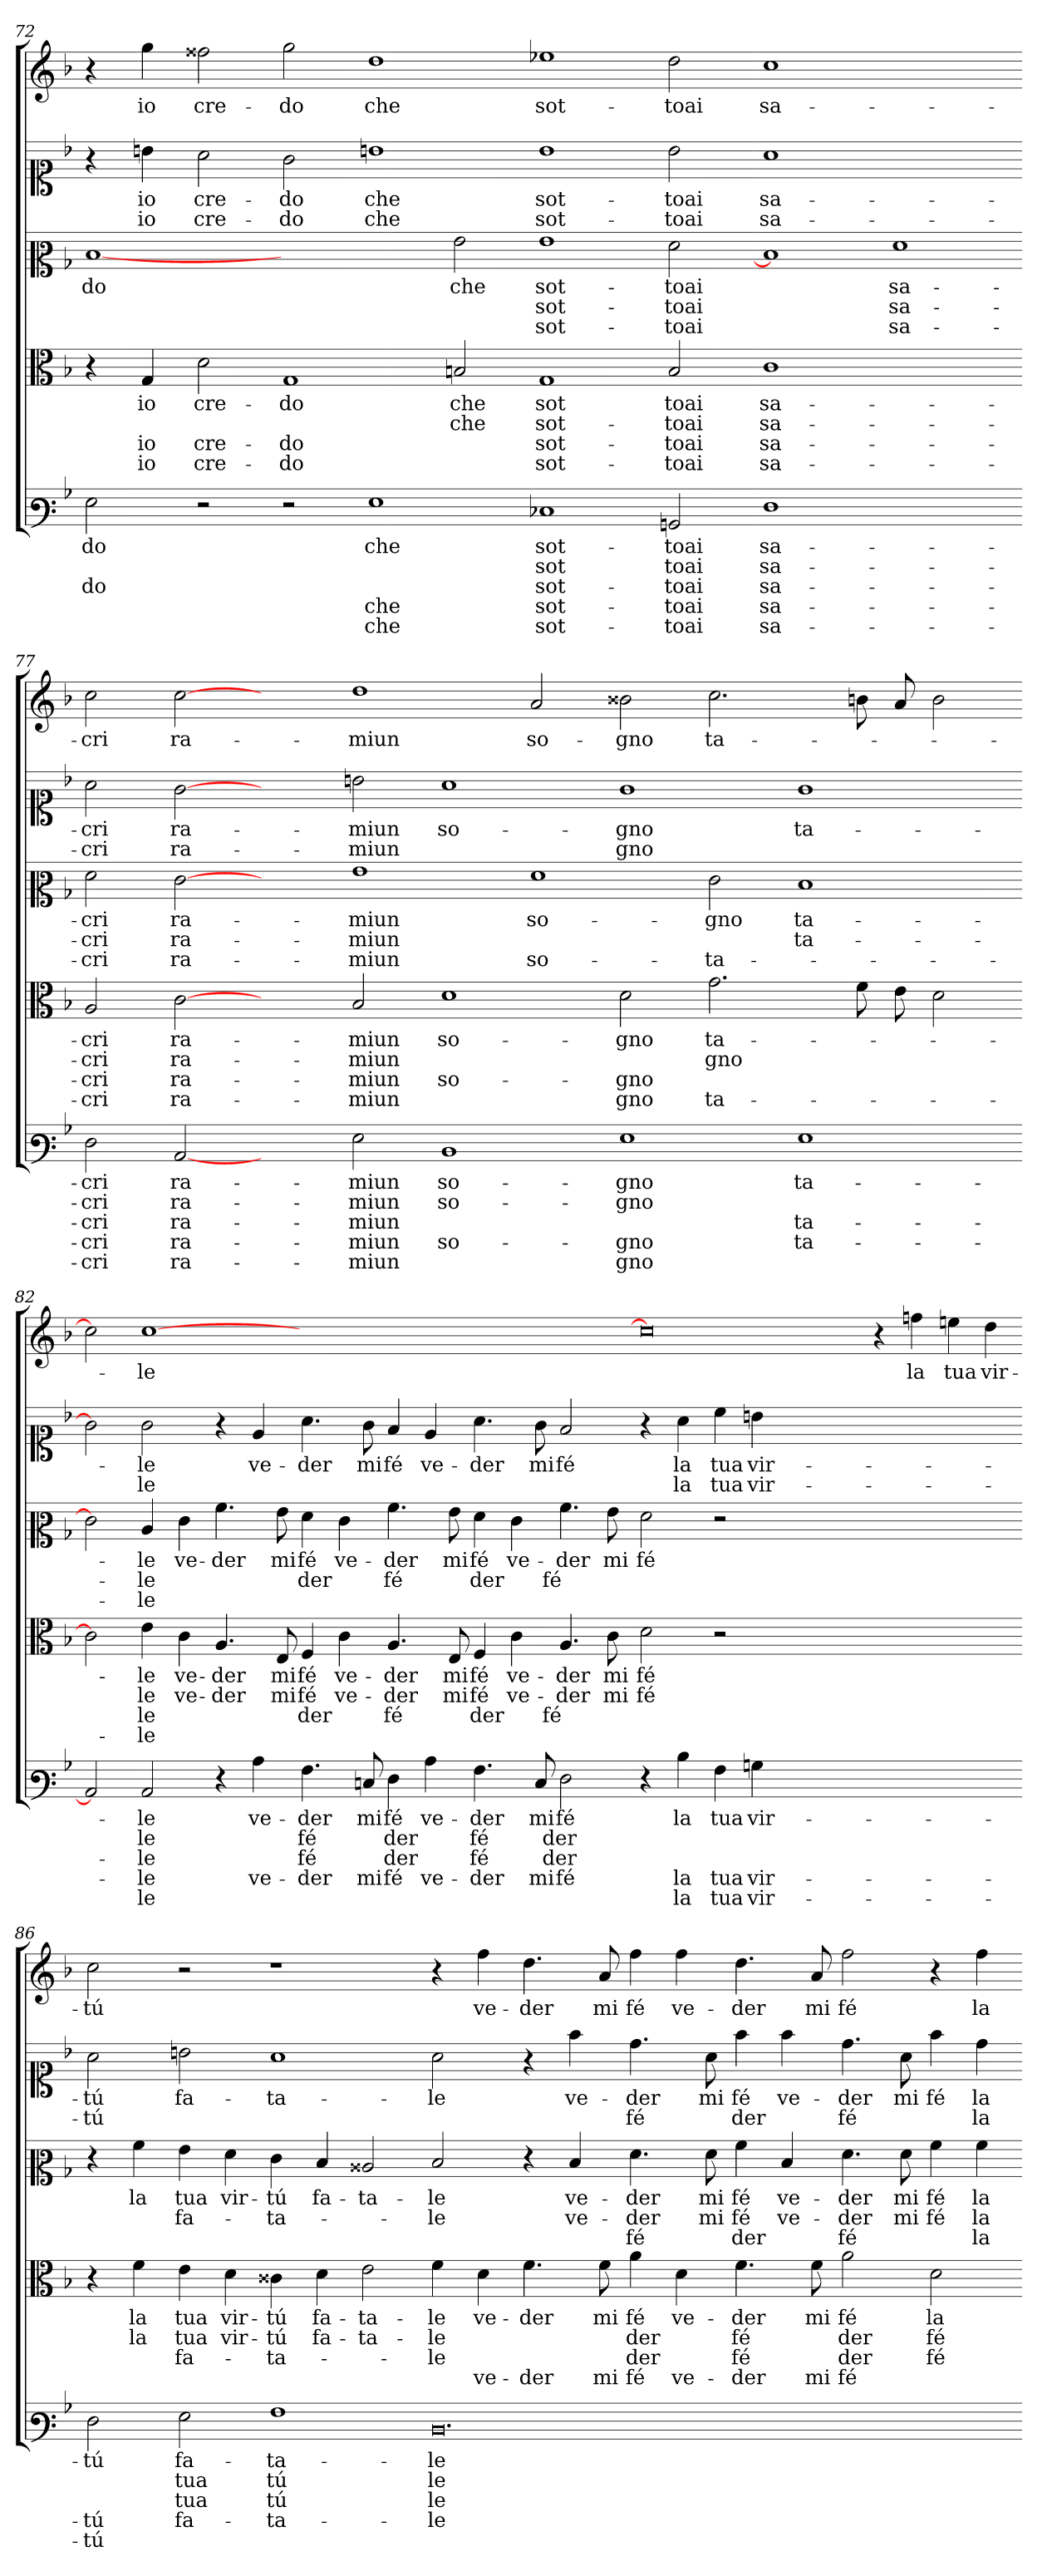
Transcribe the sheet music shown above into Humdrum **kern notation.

**kern	**text	**text	**text	**text	**text	**kern	**text	**text	**text	**text	**kern	**text	**text	**text	**kern	**text	**text	**kern	**text
*part5	*part5	*part5	*part5	*part5	*part5	*part4	*part4	*part4	*part4	*part4	*part3	*part3	*part3	*part3	*part2	*part2	*part2	*part1	*part1
*staff5	*staff5	*staff5	*staff5	*staff5	*staff5	*staff4	*staff4	*staff4	*staff4	*staff4	*staff3	*staff3	*staff3	*staff3	*staff2	*staff2	*staff2	*staff1	*staff1
*clefF3	*	*	*	*	*	*clefC3	*	*	*	*	*clefC2	*	*	*	*clefC1	*	*	*clefG2	*
*k[b-]	*	*	*	*	*	*k[b-]	*	*	*	*	*k[b-]	*	*	*	*k[b-]	*	*	*k[b-]	*
=72	=72	=72	=72	=72	=72	=72	=72	=72	=72	=72	=72	=72	=72	=72	=72	=72	=72	=72	=72
2G	do	.	do	.	.	4r	.	.	.	.	[1d	do	.	.	4r	.	.	4r	.
.	.	.	.	.	.	4G	io	.	io	io	.	.	.	.	4bn	io	io	4gg	io
2r	.	.	.	.	.	2d	cre-	.	cre-	cre-	.	.	.	.	2a	cre-	cre-	2ff##X	cre-
2r	.	.	.	.	.	1G	do	.	do	do	1ryy	.	.	.	2g	do	do	2gg	do
1G	che	.	.	che	che	.	.	.	.	.	.	.	.	.	1bn	che	che	1dd	che
.	.	.	.	.	.	2B	che	che	.	.	2g	che	.	.	.	.	.	.	.
1E-X	sot-	sot	sot-	sot-	sot-	1G	sot	sot-	sot-	sot-	1g	sot-	sot-	sot-	1b	sot-	sot-	1ee-X	sot-
2BB	toai	toai	toai	toai	toai	2B	toai	toai	toai	toai	2f	toai	toai	toai	2b	toai	toai	2dd	toai
=76-	=76-	=76-	=76-	=76-	=76-	=76-	=76-	=76-	=76-	=76-	=76-	=76-	=76-	=76-	=76-	=76-	=76-	=76-	=76-
1F	sa-	sa-	sa-	sa-	sa-	1c	sa-	sa-	sa-	sa-	1d]	.	.	.	1a	sa-	sa-	1cc	sa-
1ryy	.	.	.	.	.	1ryy	.	.	.	.	1f	sa-	sa-	sa-	1ryy	.	.	1ryy	.
=77-	=77-	=77-	=77-	=77-	=77-	=77-	=77-	=77-	=77-	=77-	=77-	=77-	=77-	=77-	=77-	=77-	=77-	=77-	=77-
2F	cri	cri	cri	cri	cri	2A	cri	cri	cri	cri	2f	cri	cri	cri	2a	cri	cri	2cc	cri
[2C	ra-	ra-	ra-	ra-	ra-	[2c	ra-	ra-	ra-	ra-	[2e	ra-	ra-	ra-	[2g	ra-	ra-	[2cc	ra-
2ryy	.	.	.	.	.	2ryy	.	.	.	.	2ryy	.	.	.	2ryy	.	.	2ryy	.
2G	miun	miun	miun	miun	miun	2B	miun	miun	miun	miun	1g	miun	miun	miun	2bn	miun	miun	1dd	miun
1D	so-	so-	.	so-	.	1d	so-	.	so-	.	.	.	.	.	1a	so-	.	.	.
.	.	.	.	.	.	.	.	.	.	.	1f	so-	.	so-	.	.	.	2a	so-
1G	gno	gno	.	gno	gno	2d	gno	.	gno	gno	.	.	.	.	1g	gno	gno	2b##X	gno
.	.	.	.	.	.	2.g	ta-	gno	.	ta-	2e	gno	.	ta-	.	.	.	2.cc	ta-
1G	ta-	.	ta-	ta-	.	.	.	.	.	.	1d	ta-	ta-	.	1g	ta-	.	.	.
.	.	.	.	.	.	8f	.	.	.	.	.	.	.	.	.	.	.	8b	.
.	.	.	.	.	.	8e	.	.	.	.	.	.	.	.	.	.	.	8a	.
.	.	.	.	.	.	2d	.	.	.	.	.	.	.	.	.	.	.	2b	.
=82-	=82-	=82-	=82-	=82-	=82-	=82-	=82-	=82-	=82-	=82-	=82-	=82-	=82-	=82-	=82-	=82-	=82-	=82-	=82-
2C]	.	.	.	.	.	2c]	.	.	.	.	2e]	.	.	.	2g]	.	.	2cc]	.
2C	le	le	le	le	le	4e	le	le	le	le	4c	le	le	le	2g	le	le	[1cc	le
.	.	.	.	.	.	4c	ve-	ve-	.	.	4e	ve-	.	.	.	.	.	.	.
4r	.	.	.	.	.	4.A	der	der	.	.	4.a	der	.	.	4r	.	.	.	.
4c	ve-	.	.	ve-	.	.	.	.	.	.	.	.	.	.	4e	ve-	.	.	.
.	.	.	.	.	.	8E	mi	mi	.	.	8g	mi	.	.	.	.	.	.	.
4.A	der	fé	fé	der	.	4F	fé	fé	der	.	4f	fé	der	.	4.a	der	.	0ryy	.
.	.	.	.	.	.	4c	ve-	ve-	.	.	4e	ve-	.	.	.	.	.	.	.
8E	mi	.	.	mi	.	.	.	.	.	.	.	.	.	.	8g	mi	.	.	.
4F	fé	der	der	fé	.	4.A	der	der	fé	.	4.a	der	fé	.	4f	fé	.	.	.
4c	ve-	.	.	ve-	.	.	.	.	.	.	.	.	.	.	4e	ve-	.	.	.
.	.	.	.	.	.	8E	mi	mi	.	.	8g	mi	.	.	.	.	.	.	.
4.A	der	fé	fé	der	.	4F	fé	fé	der	.	4f	fé	der	.	4.a	der	.	.	.
.	.	.	.	.	.	4c	ve-	ve-	.	.	4e	ve-	.	.	.	.	.	.	.
8E	mi	.	.	mi	.	.	.	.	.	.	.	.	.	.	8g	mi	.	.	.
2F	fé	der	der	fé	.	4.A	der	der	fé	.	4.a	der	fé	.	2f	fé	.	.	.
.	.	.	.	.	.	8c	mi	mi	.	.	8g	mi	.	.	.	.	.	.	.
=85-	=85-	=85-	=85-	=85-	=85-	=85-	=85-	=85-	=85-	=85-	=85-	=85-	=85-	=85-	=85-	=85-	=85-	=85-	=85-
4r	.	.	.	.	.	2d	fé	fé	.	.	2f	fé	.	.	4r	.	.	0cc]	.
4d	la	.	.	la	la	.	.	.	.	.	.	.	.	.	4a	la	la	.	.
4A	tua	.	.	tua	tua	2r	.	.	.	.	2r	.	.	.	4cc	tua	tua	.	.
4B	vir-	.	.	vir-	vir-	.	.	.	.	.	.	.	.	.	4bn	vir-	vir-	.	.
0ryy	.	.	.	.	.	0ryy	.	.	.	.	0ryy	.	.	.	0ryy	.	.	.	.
.	.	.	.	.	.	.	.	.	.	.	.	.	.	.	.	.	.	4r	.
.	.	.	.	.	.	.	.	.	.	.	.	.	.	.	.	.	.	4ff	la
.	.	.	.	.	.	.	.	.	.	.	.	.	.	.	.	.	.	4ee	tua
.	.	.	.	.	.	.	.	.	.	.	.	.	.	.	.	.	.	4dd	vir-
=86-	=86-	=86-	=86-	=86-	=86-	=86-	=86-	=86-	=86-	=86-	=86-	=86-	=86-	=86-	=86-	=86-	=86-	=86-	=86-
2F	tú	.	.	tú	tú	4r	.	.	.	.	4r	.	.	.	2a	tú	tú	2cc	tú
.	.	.	.	.	.	4f	la	la	.	.	4a	la	.	.	.	.	.	.	.
2G	fa-	tua	tua	fa-	.	4e	tua	tua	fa-	.	4g	tua	fa-	.	2bn	fa-	.	2r	.
.	.	.	.	.	.	4d	vir-	vir-	.	.	4f	vir-	.	.	.	.	.	.	.
1A	ta-	tú	tú	ta-	.	4c##X\	tú	tú	ta-	.	4e	tú	ta-	.	1a	ta-	.	1r	.
.	.	.	.	.	.	4d	fa-	fa-	.	.	4d	fa-	.	.	.	.	.	.	.
.	.	.	.	.	.	2e	ta-	ta-	.	.	2c##X	ta-	.	.	.	.	.	.	.
0.D	le	le	le	le	.	4f	le	le	le	.	2d	le	le	.	2a	le	.	4r	.
.	.	.	.	.	.	4d	ve-	.	.	ve-	.	.	.	.	.	.	.	4ff	ve-
.	.	.	.	.	.	4.f	der	.	.	der	4r	.	.	.	4r	.	.	4.dd	der
.	.	.	.	.	.	.	.	.	.	.	4d	ve-	ve-	.	4ff	ve-	.	.	.
.	.	.	.	.	.	8f	mi	.	.	mi	.	.	.	.	.	.	.	8a	mi
.	.	.	.	.	.	4a	fé	der	der	fé	4.f	der	der	fé	4.dd	der	fé	4ff	fé
.	.	.	.	.	.	4d	ve-	.	.	ve-	.	.	.	.	.	.	.	4ff	ve-
.	.	.	.	.	.	.	.	.	.	.	8f	mi	mi	.	8a	mi	.	.	.
.	.	.	.	.	.	4.f	der	fé	fé	der	4a	fé	fé	der	4ff	fé	der	4.dd	der
.	.	.	.	.	.	.	.	.	.	.	4d	ve-	ve-	.	4ff	ve-	.	.	.
.	.	.	.	.	.	8f	mi	.	.	mi	.	.	.	.	.	.	.	8a	mi
.	.	.	.	.	.	2a	fé	der	der	fé	4.f	der	der	fé	4.dd	der	fé	2ff	fé
.	.	.	.	.	.	.	.	.	.	.	8f	mi	mi	.	8a	mi	.	.	.
.	.	.	.	.	.	2d	la	fé	fé	.	4a	fé	fé	.	4ff	fé	.	4r	.
.	.	.	.	.	.	.	.	.	.	.	4a	la	la	la	4dd	la	la	4ff	la
=-	=-	=-	=-	=-	=-	=-	=-	=-	=-	=-	=-	=-	=-	=-	=-	=-	=-	=-	=-
*-	*-	*-	*-	*-	*-	*-	*-	*-	*-	*-	*-	*-	*-	*-	*-	*-	*-	*-	*-
